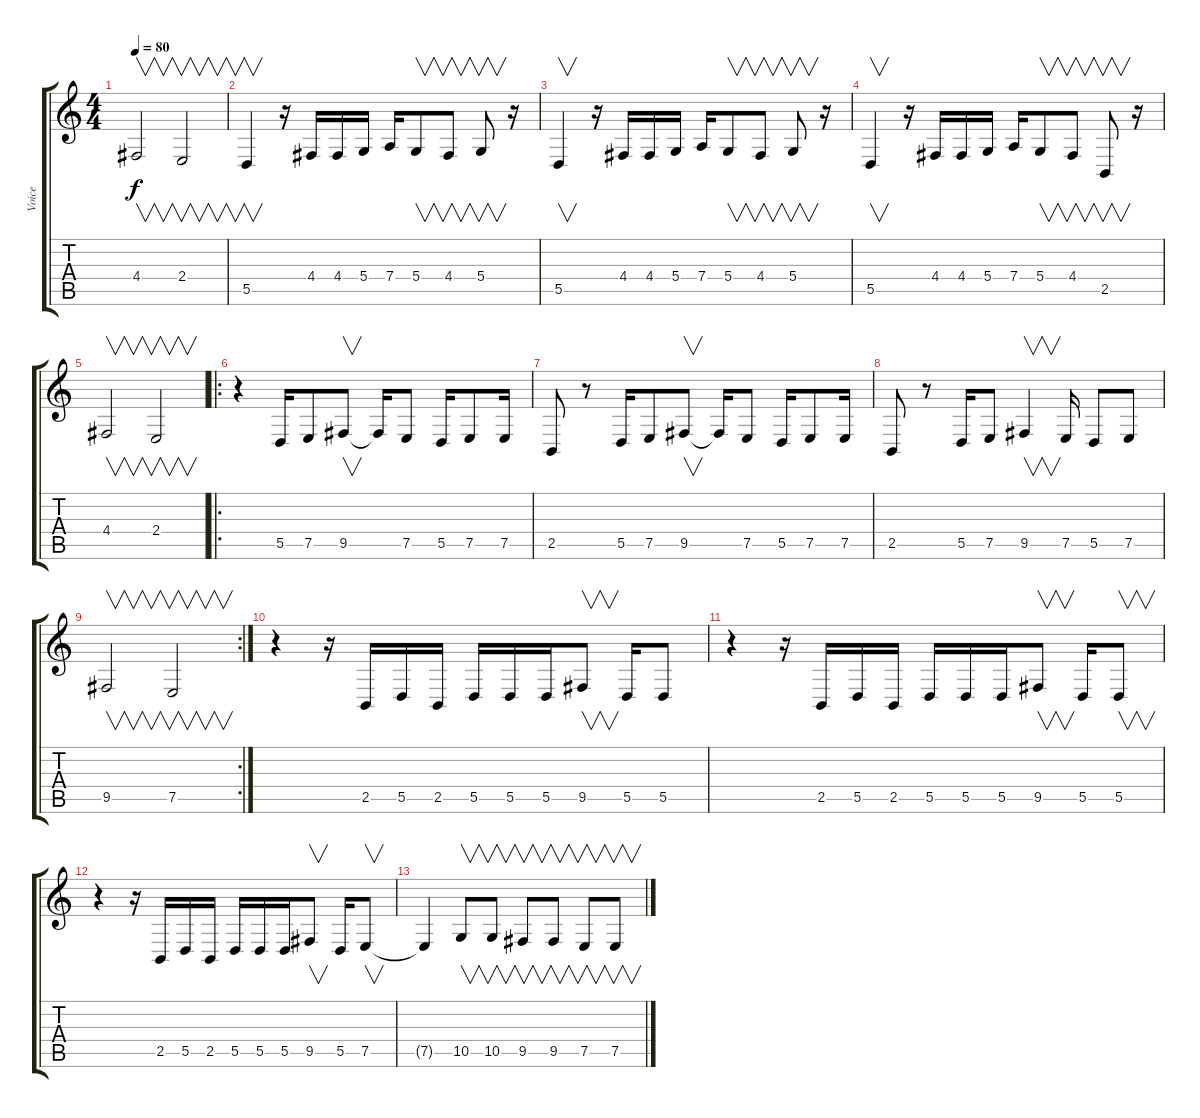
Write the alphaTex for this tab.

\track ("Voice" "Voice") {instrument sopranosax}
\staff {score tabs}
\tuning (E4 B3 G3 D3 A2 E2) {hide}
\ts (4 4)
\tempo 80
\clef g2
\ks c
4.4.2{v dy f} 2.4.2{v} |
5.5.4{v} r.16 4.4.16 4.4.16 5.4.16 7.4.16 5.4.8{v} 4.4.8{v} 5.4.8{v} r.16 |
5.5.4{v} r.16 4.4.16 4.4.16 5.4.16 7.4.16 5.4.8{v} 4.4.8{v} 5.4.8{v} r.16 |
5.5.4{v} r.16 4.4.16 4.4.16 5.4.16 7.4.16 5.4.8{v} 4.4.8{v} 2.5.8{v} r.16 |
4.4.2{v} 2.4.2{v} |
\ro
r.4 5.5.16 7.5.8 9.5.8{v} 9.5{t}.16 7.5.8 5.5.16 7.5.8 7.5.16 |
2.5.8 r.8 5.5.16 7.5.8 9.5.8{v} 9.5{t}.16 7.5.8 5.5.16 7.5.8 7.5.16 |
2.5.8 r.8 5.5.16 7.5.8 9.5.4{v} 7.5.16 5.5.8 7.5.8 |
\rc 2
9.5.2{v} 7.5.2{v} |
r.4 r.16 2.5.16 5.5.16 2.5.16 5.5.16 5.5.16 5.5.16 9.5.8{v} 5.5.16 5.5.8 |
r.4 r.16 2.5.16 5.5.16 2.5.16 5.5.16 5.5.16 5.5.16 9.5.8{v} 5.5.16 5.5.8{v} |
r.4 r.16 2.5.16 5.5.16 2.5.16 5.5.16 5.5.16 5.5.16 9.5.8{v} 5.5.16 7.5.8{v} |
7.5{t}.4 10.5.8{v} 10.5.8{v} 9.5.8{v} 9.5.8{v} 7.5.8{v} 7.5.8{v}
